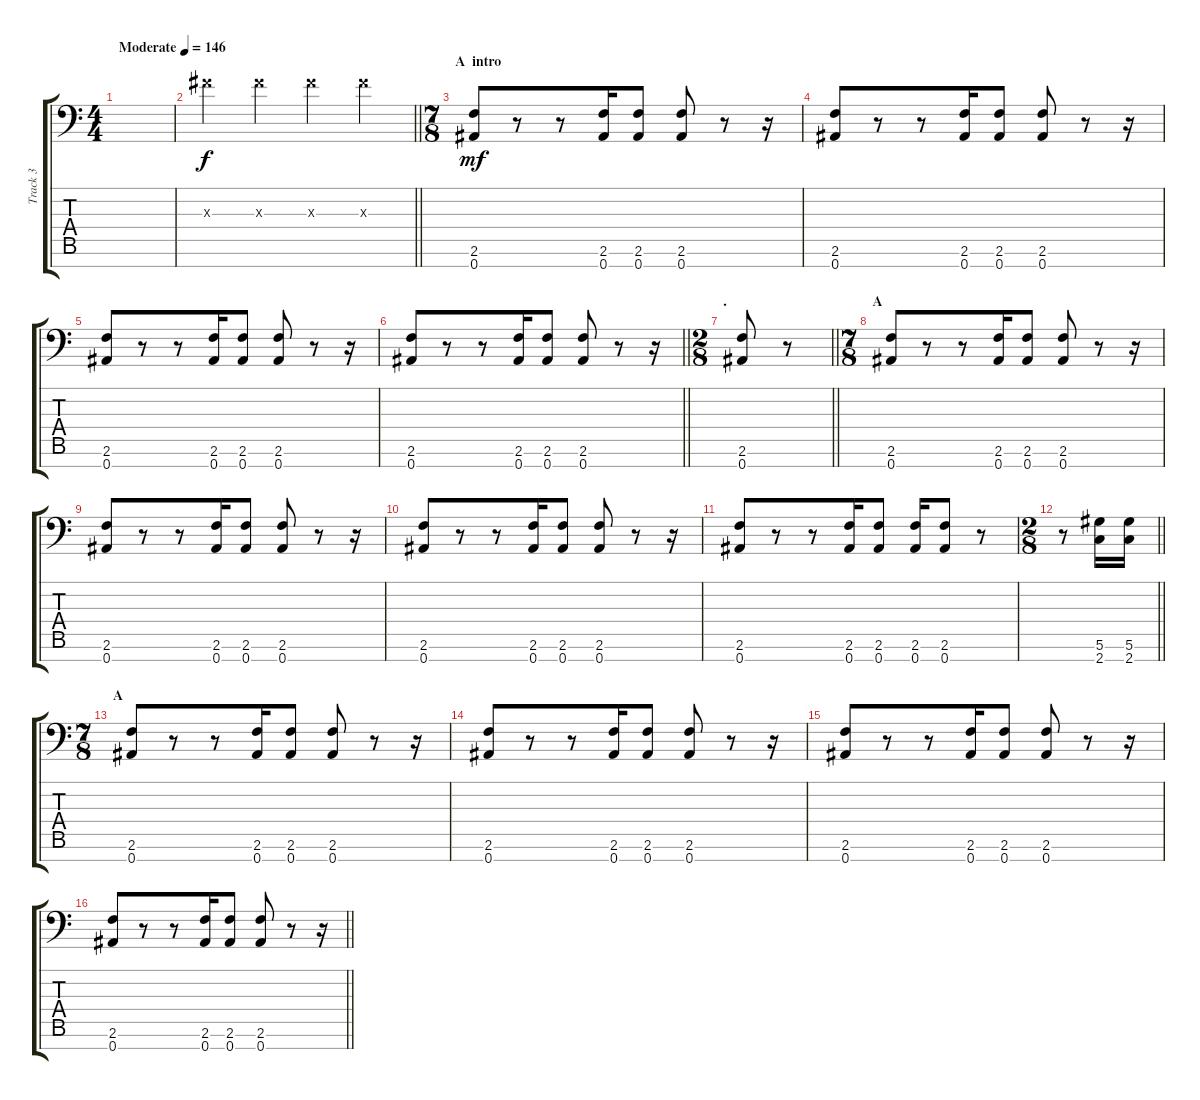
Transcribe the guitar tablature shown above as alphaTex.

\track ("Track 3" "Track 3") {instrument distortionguitar}
\staff {score tabs}
\tuning (Eb4 Bb3 Gb3 Db3 Ab2 Eb2 Bb1) {hide}
\ts (4 4)
\tempo (146 "Moderate")
\clef f4
\ks c
|
\barLineRight lightlight
0.3{x}.4 0.3{x}.4 0.3{x}.4 0.3{x}.4 |
\ts (7 8)
\section ("" "A  intro")
(2.6 0.7).8{dy mf} r.8 r.8 (2.6 0.7).16 (2.6 0.7).8 (2.6 0.7).8 r.8 r.16 |
(2.6 0.7).8 r.8 r.8 (2.6 0.7).16 (2.6 0.7).8 (2.6 0.7).8 r.8 r.16 |
(2.6 0.7).8 r.8 r.8 (2.6 0.7).16 (2.6 0.7).8 (2.6 0.7).8 r.8 r.16 |
\barLineRight lightlight
(2.6 0.7).8 r.8 r.8 (2.6 0.7).16 (2.6 0.7).8 (2.6 0.7).8 r.8 r.16 |
\ts (2 8)
\section ("" ".")
\barLineRight lightlight
(2.6 0.7).8 r.8 |
\ts (7 8)
\section ("" "A")
(2.6 0.7).8 r.8 r.8 (2.6 0.7).16 (2.6 0.7).8 (2.6 0.7).8 r.8 r.16 |
(2.6 0.7).8 r.8 r.8 (2.6 0.7).16 (2.6 0.7).8 (2.6 0.7).8 r.8 r.16 |
(2.6 0.7).8 r.8 r.8 (2.6 0.7).16 (2.6 0.7).8 (2.6 0.7).8 r.8 r.16 |
(2.6 0.7).8 r.8 r.8 (2.6 0.7).16 (2.6 0.7).8 (2.6 0.7).16 (2.6 0.7).8 r.8 |
\ts (2 8)
\barLineRight lightlight
r.8 (5.6 2.7).16 (5.6 2.7).16 |
\ts (7 8)
\section ("" "A")
(2.6 0.7).8 r.8 r.8 (2.6 0.7).16 (2.6 0.7).8 (2.6 0.7).8 r.8 r.16 |
(2.6 0.7).8 r.8 r.8 (2.6 0.7).16 (2.6 0.7).8 (2.6 0.7).8 r.8 r.16 |
(2.6 0.7).8 r.8 r.8 (2.6 0.7).16 (2.6 0.7).8 (2.6 0.7).8 r.8 r.16 |
\barLineRight lightlight
(2.6 0.7).8 r.8 r.8 (2.6 0.7).16 (2.6 0.7).8 (2.6 0.7).8 r.8 r.16
